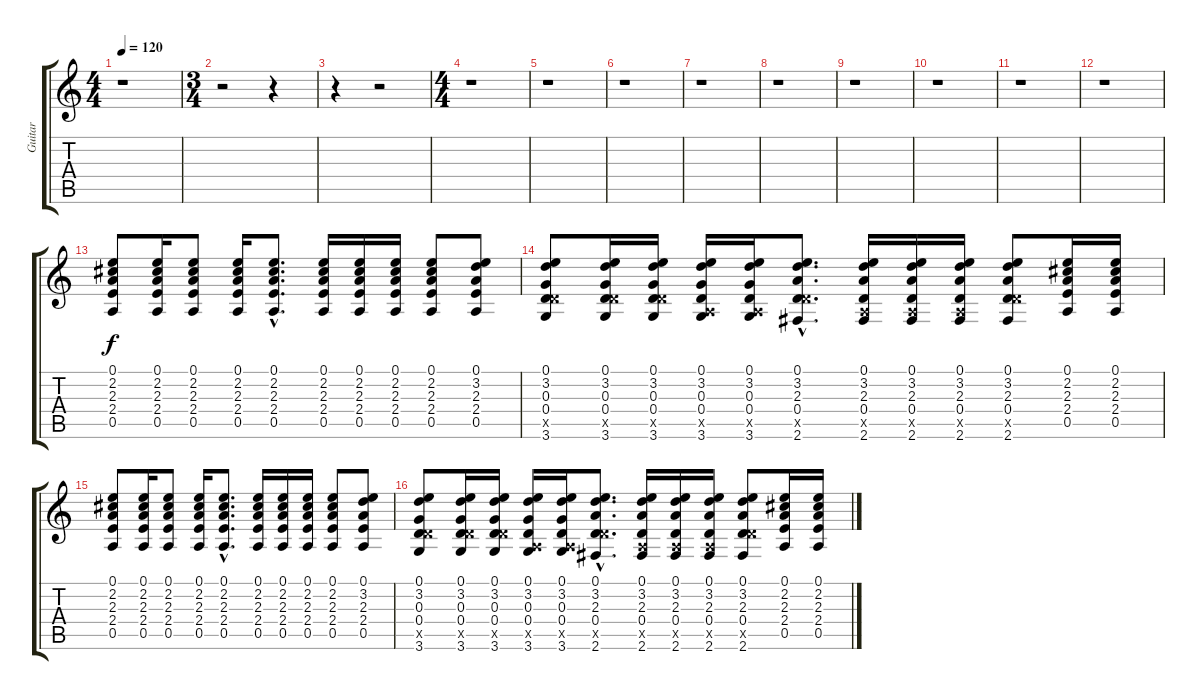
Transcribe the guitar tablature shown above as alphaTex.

\track ("Guitar" "Guitar") {instrument acousticguitarsteel}
\staff {score tabs}
\tuning (E4 B3 G3 D3 A2 E2) {hide}
\ts (4 4)
\tempo 120
\clef g2
\ks c
r.1{dy f instrument acousticguitarsteel} |
\ts (3 4)
r.2 r.4 |
r.4 r.2 |
\ts (4 4)
r.1 |
r.1 |
r.1 |
r.1 |
r.1 |
r.1 |
r.1 |
r.1 |
r.1 |
(0.1 2.2 2.3 2.4 0.5).8 (0.1 2.2 2.3 2.4 0.5).16 (0.1 2.2 2.3 2.4 0.5).8 (0.1 2.2 2.3 2.4 0.5).16 (0.1{hac} 2.2{hac} 2.3{hac} 2.4{hac} 0.5{hac}).8{d} (0.1 2.2 2.3 2.4 0.5).16 (0.1 2.2 2.3 2.4 0.5).16 (0.1 2.2 2.3 2.4 0.5).16 (0.1 2.2 2.3 2.4 0.5).8 (0.1 3.2 2.3 2.4 0.5).8 |
(0.1 3.2 0.3 0.4 5.5{x} 3.6).8 (0.1 3.2 0.3 0.4 5.5{x} 3.6).16 (0.1 3.2 0.3 0.4 5.5{x} 3.6).16 (0.1 3.2 0.3 0.4 0.5{x} 3.6).16 (0.1 3.2 0.3 0.4 0.5{x} 3.6).16 (0.1{hac} 3.2{hac} 2.3{hac} 0.4{hac} 5.5{hac x} 2.6{hac}).8{d} (0.1 3.2 2.3 0.4 0.5{x} 2.6).16 (0.1 3.2 2.3 0.4 0.5{x} 2.6).16 (0.1 3.2 2.3 0.4 0.5{x} 2.6).16 (0.1 3.2 2.3 0.4 5.5{x} 2.6).8 (0.1 2.2 2.3 2.4 0.5).16 (0.1 2.2 2.3 2.4 0.5).16 |
(0.1 2.2 2.3 2.4 0.5).8 (0.1 2.2 2.3 2.4 0.5).16 (0.1 2.2 2.3 2.4 0.5).8 (0.1 2.2 2.3 2.4 0.5).16 (0.1{hac} 2.2{hac} 2.3{hac} 2.4{hac} 0.5{hac}).8{d} (0.1 2.2 2.3 2.4 0.5).16 (0.1 2.2 2.3 2.4 0.5).16 (0.1 2.2 2.3 2.4 0.5).16 (0.1 2.2 2.3 2.4 0.5).8 (0.1 3.2 2.3 2.4 0.5).8 |
(0.1 3.2 0.3 0.4 5.5{x} 3.6).8 (0.1 3.2 0.3 0.4 5.5{x} 3.6).16 (0.1 3.2 0.3 0.4 5.5{x} 3.6).16 (0.1 3.2 0.3 0.4 0.5{x} 3.6).16 (0.1 3.2 0.3 0.4 0.5{x} 3.6).16 (0.1{hac} 3.2{hac} 2.3{hac} 0.4{hac} 5.5{hac x} 2.6{hac}).8{d} (0.1 3.2 2.3 0.4 0.5{x} 2.6).16 (0.1 3.2 2.3 0.4 0.5{x} 2.6).16 (0.1 3.2 2.3 0.4 0.5{x} 2.6).16 (0.1 3.2 2.3 0.4 5.5{x} 2.6).8 (0.1 2.2 2.3 2.4 0.5).16 (0.1 2.2 2.3 2.4 0.5).16
